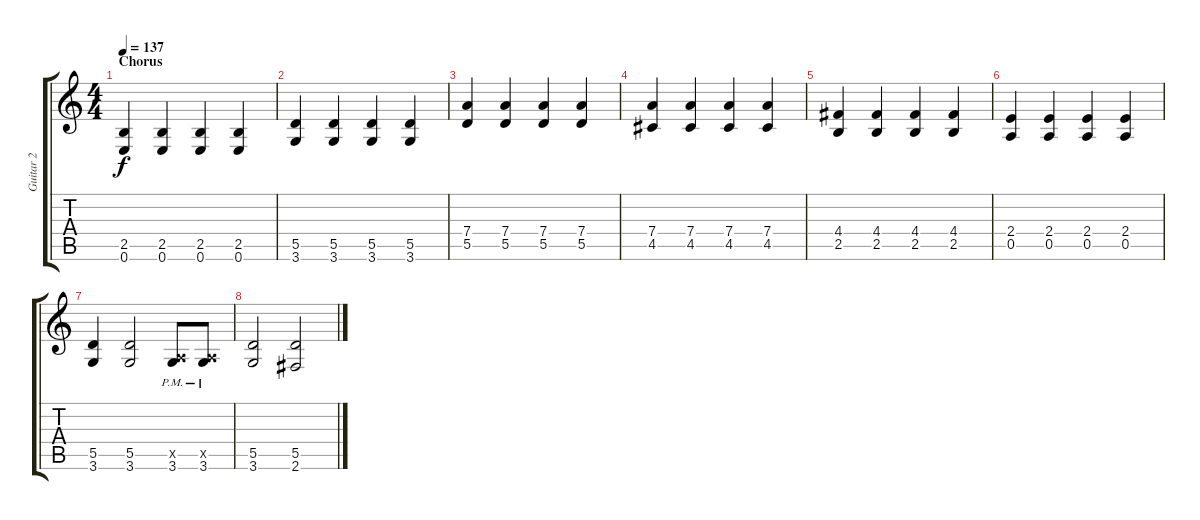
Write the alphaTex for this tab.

\track ("Guitar 2" "Guitar 2") {instrument distortionguitar}
\staff {score tabs}
\tuning (E4 B3 G3 D3 A2 E2) {hide}
\ts (4 4)
\section ("" "Chorus")
\tempo 137
\clef g2
\ks c
(2.5 0.6).4{dy f} (2.5 0.6).4 (2.5 0.6).4 (2.5 0.6).4 |
(5.5 3.6).4 (5.5 3.6).4 (5.5 3.6).4 (5.5 3.6).4 |
(7.4 5.5).4 (7.4 5.5).4 (7.4 5.5).4 (7.4 5.5).4 |
(7.4 4.5).4 (7.4 4.5).4 (7.4 4.5).4 (7.4 4.5).4 |
(4.4 2.5).4 (4.4 2.5).4 (4.4 2.5).4 (4.4 2.5).4 |
(2.4 0.5).4 (2.4 0.5).4 (2.4 0.5).4 (2.4 0.5).4 |
(5.5 3.6).4 (5.5 3.6).2 (0.5{x} 3.6{pm}).8 (0.5{x} 3.6{pm}).8 |
(5.5 3.6).2 (5.5 2.6).2
